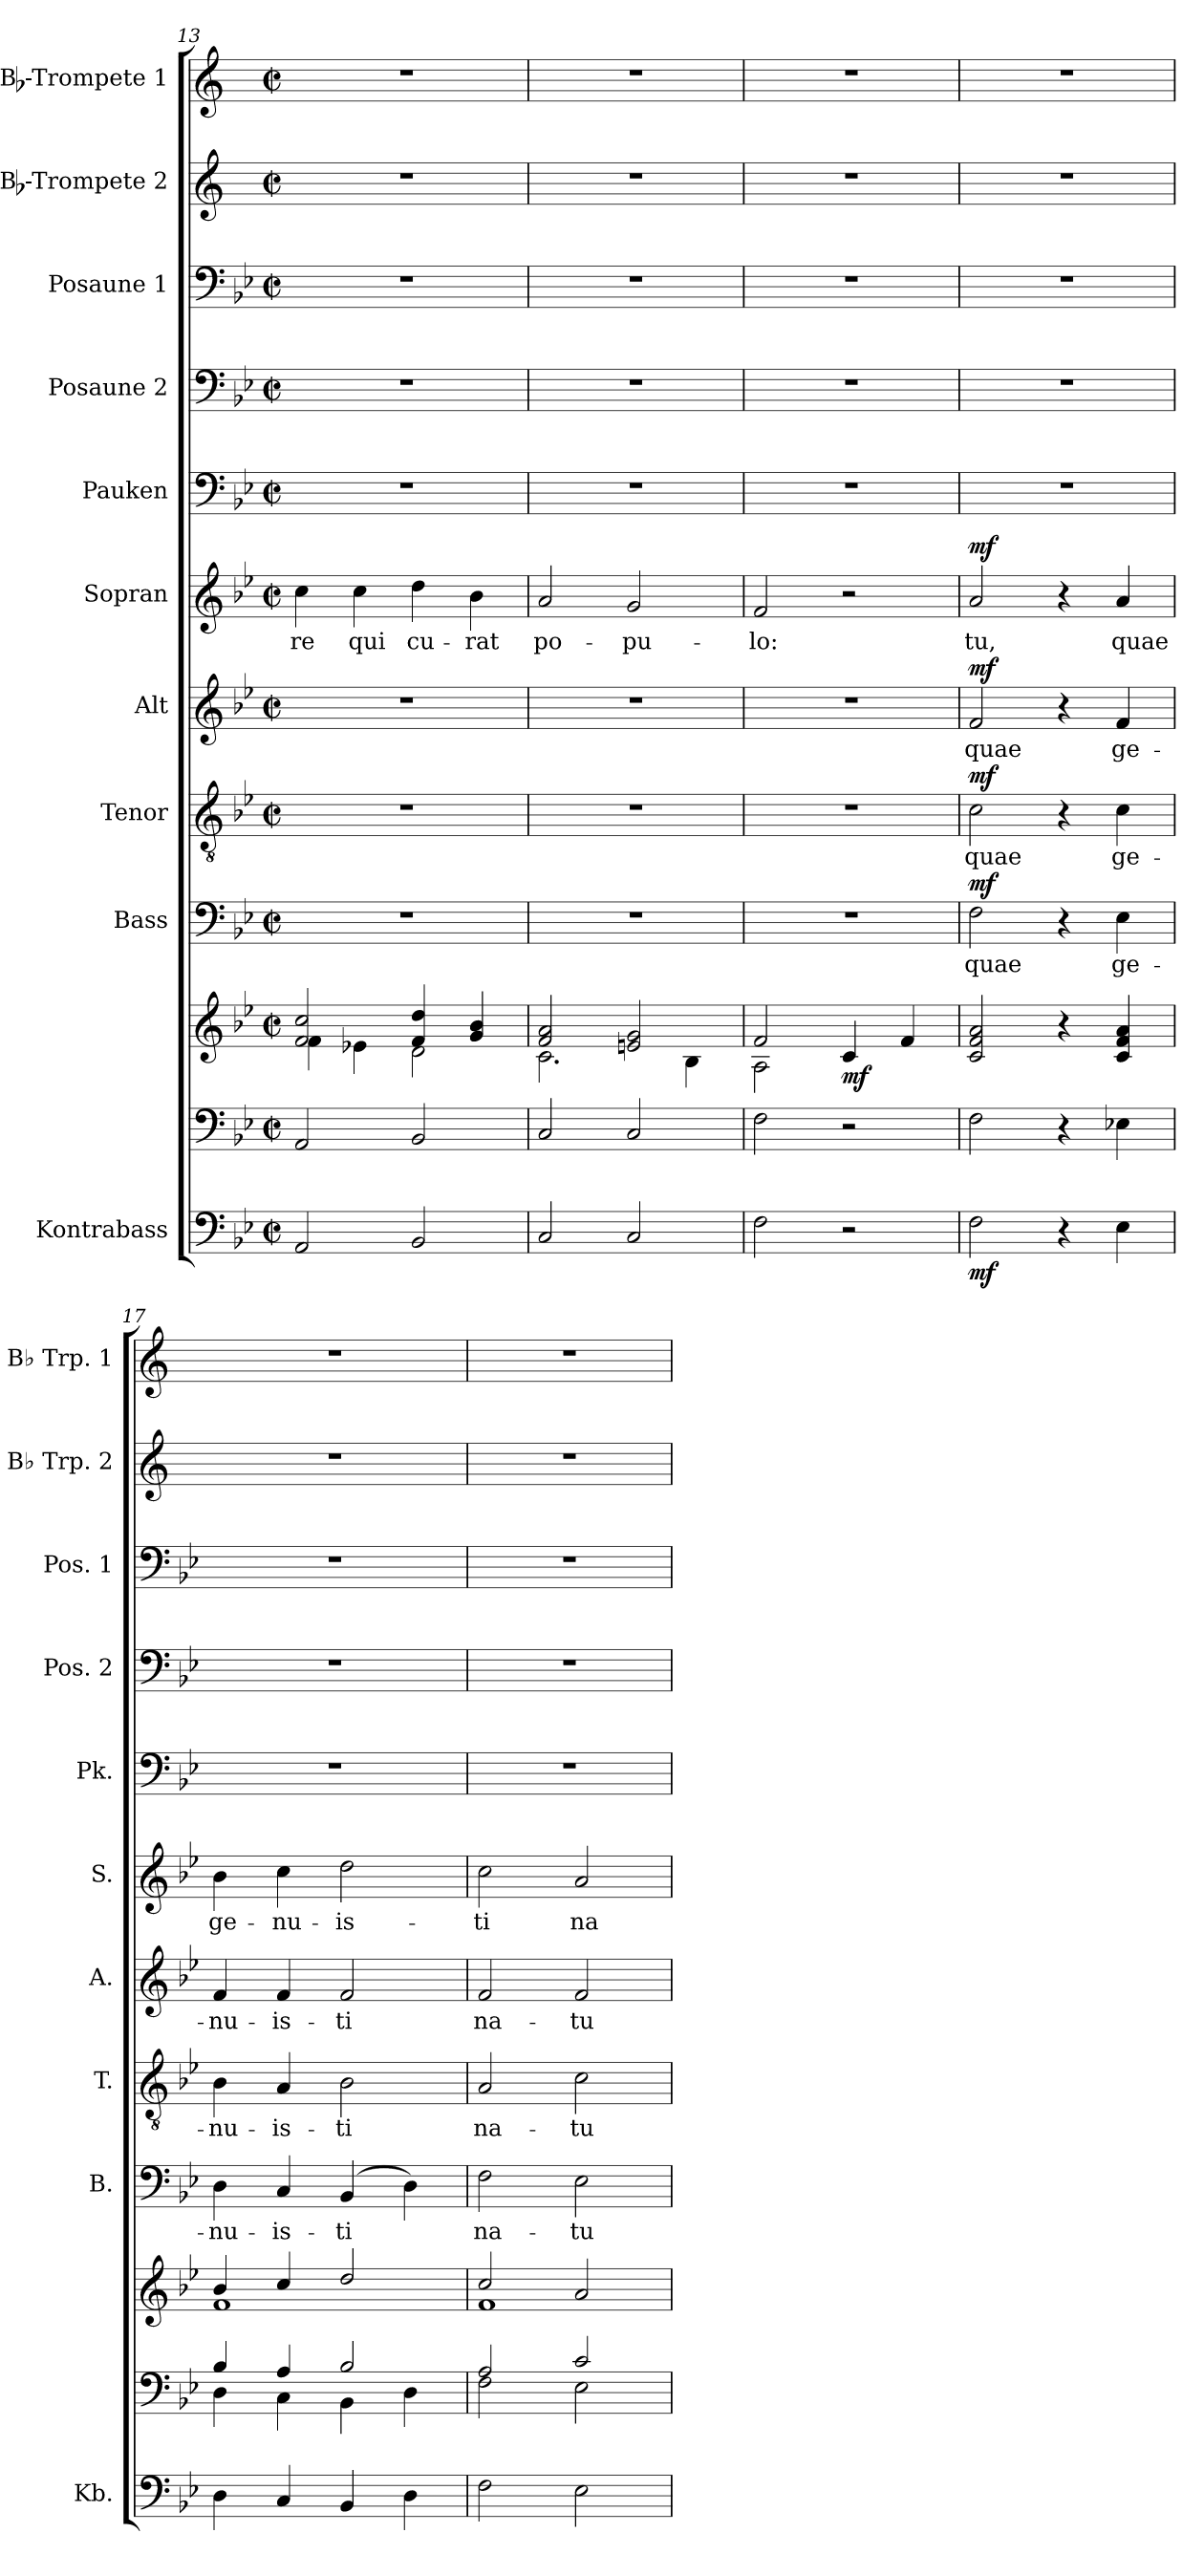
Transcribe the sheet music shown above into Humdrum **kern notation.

**kern	**dynam	**kern	**kern	**dynam	**kern	**text	**dynam	**kern	**text	**dynam	**kern	**text	**dynam	**kern	**text	**dynam	**kern	**kern	**kern	**kern	**kern
*part11	*part11	*part10	*part10	*part10	*part9	*part9	*part9	*part8	*part8	*part8	*part7	*part7	*part7	*part6	*part6	*part6	*part5	*part4	*part3	*part2	*part1
*staff12	*staff12	*staff11	*staff10	*staff10/11	*staff9	*staff9	*staff9	*staff8	*staff8	*staff8	*staff7	*staff7	*staff7	*staff6	*staff6	*staff6	*staff5	*staff4	*staff3	*staff2	*staff1
*I"Kontrabass	*	*	*	*	*I"Bass	*	*	*I"Tenor	*	*	*I"Alt	*	*	*I"Sopran	*	*	*I"Pauken	*I"Posaune 2	*I"Posaune 1	*I"Bb-Trompete 2	*I"Bb-Trompete 1
*I'Kb.	*	*	*	*	*I'B.	*	*	*I'T.	*	*	*I'A.	*	*	*I'S.	*	*	*I'Pk.	*I'Pos. 2	*I'Pos. 1	*I'Bb Trp. 2	*I'Bb Trp. 1
*clefF4	*	*clefF4	*clefG2	*	*clefF4	*	*	*clefGv2	*	*	*clefG2	*	*	*clefG2	*	*	*clefF4	*clefF4	*clefF4	*clefG2	*clefG2
*ITrd7c12	*	*	*	*	*	*	*	*	*	*	*	*	*	*	*	*	*	*	*	*ITrd1c2	*ITrd1c2
*k[b-e-]	*	*k[b-e-]	*k[b-e-]	*	*k[b-e-]	*	*	*k[b-e-]	*	*	*k[b-e-]	*	*	*k[b-e-]	*	*	*k[b-e-]	*k[b-e-]	*k[b-e-]	*k[b-e-]	*k[b-e-]
*B-:	*	*B-:	*B-:	*	*B-:	*	*	*B-:	*	*	*B-:	*	*	*B-:	*	*	*B-:	*B-:	*B-:	*B-:	*B-:
*M2/2	*	*M2/2	*M2/2	*	*M2/2	*	*	*M2/2	*	*	*M2/2	*	*	*M2/2	*	*	*M2/2	*M2/2	*M2/2	*M2/2	*M2/2
*met(c|)	*	*met(c|)	*met(c|)	*	*met(c|)	*	*	*met(c|)	*	*	*met(c|)	*	*	*met(c|)	*	*	*met(c|)	*met(c|)	*met(c|)	*met(c|)	*met(c|)
=13	=13	=13	=13	=13	=13	=13	=13	=13	=13	=13	=13	=13	=13	=13	=13	=13	=13	=13	=13	=13	=13
*	*	*	*^	*	*	*	*	*	*	*	*	*	*	*	*	*	*	*	*	*	*
!	!	!	!	!	!	!	!	!	!	!	!	!	!	!	!	!LO:LY:b	!	!	!	!	!	!
2AAA/	.	2AA/	2f/ 2cc/	4f\	.	1r	.	.	1r	.	.	1r	.	.	4cc\	-re	.	1r	1r	1r	1r	1r
!	!	!	!	!	!	!	!	!	!	!	!	!	!	!	!	!LO:LY:b	!	!	!	!	!	!
.	.	.	.	4e-X\	.	.	.	.	.	.	.	.	.	.	4cc\	qui	.	.	.	.	.	.
!	!	!	!	!	!	!	!	!	!	!	!	!	!	!	!	!LO:LY:b	!	!	!	!	!	!
2BBB-/	.	2BB-/	4f/ 4dd/	2d\	.	.	.	.	.	.	.	.	.	.	4dd\	cu-	.	.	.	.	.	.
!	!	!	!	!	!	!	!	!	!	!	!	!	!	!	!	!LO:LY:b	!	!	!	!	!	!
.	.	.	4g/ 4b-/	.	.	.	.	.	.	.	.	.	.	.	4b-\	-rat	.	.	.	.	.	.
=14	=14	=14	=14	=14	=14	=14	=14	=14	=14	=14	=14	=14	=14	=14	=14	=14	=14	=14	=14	=14	=14	=14
!	!	!	!	!	!	!	!	!	!	!	!	!	!	!	!	!LO:LY:b	!	!	!	!	!	!
2CC/	.	2C/	2f/ 2a/	2.c\	.	1r	.	.	1r	.	.	1r	.	.	2a/	po-	.	1r	1r	1r	1r	1r
!	!	!	!	!	!	!	!	!	!	!	!	!	!	!	!	!LO:LY:b	!	!	!	!	!	!
2CC/	.	2C/	2en/ 2g/	.	.	.	.	.	.	.	.	.	.	.	2g/	-pu-	.	.	.	.	.	.
.	.	.	.	4B-\	.	.	.	.	.	.	.	.	.	.	.	.	.	.	.	.	.	.
=15	=15	=15	=15	=15	=15	=15	=15	=15	=15	=15	=15	=15	=15	=15	=15	=15	=15	=15	=15	=15	=15	=15
!	!	!	!	!	!	!	!	!	!	!	!	!	!	!	!	!LO:LY:b	!	!	!	!	!	!
2FF\	.	2F\	2f/	2A\	.	1r	.	.	1r	.	.	1r	.	.	2f/	-lo:	.	1r	1r	1r	1r	1r
!	!	!	!	!	!LO:DY:b	!	!	!	!	!	!	!	!	!	!	!	!	!	!	!	!	!
2r	.	2r	4c/	2ryy	mf	.	.	.	.	.	.	.	.	.	2r	.	.	.	.	.	.	.
.	.	.	4f/	.	.	.	.	.	.	.	.	.	.	.	.	.	.	.	.	.	.	.
*	*	*	*v	*v	*	*	*	*	*	*	*	*	*	*	*	*	*	*	*	*	*	*
=16	=16	=16	=16	=16	=16	=16	=16	=16	=16	=16	=16	=16	=16	=16	=16	=16	=16	=16	=16	=16	=16
!	!LO:DY:b	!	!	!	!	!LO:LY:b	!LO:DY:a	!	!LO:LY:b	!LO:DY:a	!	!LO:LY:b	!LO:DY:a	!	!LO:LY:b	!LO:DY:a	!	!	!	!	!
2FF\	mf	2F\	2c/ 2f/ 2a/	.	2F\	quae	mf	2c\	quae	mf	2f/	quae	mf	2a/	tu,	mf	1r	1r	1r	1r	1r
4r	.	4r	4r	.	4r	.	.	4r	.	.	4r	.	.	4r	.	.	.	.	.	.	.
!	!	!	!	!	!	!LO:LY:b	!	!	!LO:LY:b	!	!	!LO:LY:b	!	!	!LO:LY:b	!	!	!	!	!	!
4EE-\	.	4E-X\	4c/ 4f/ 4a/	.	4E-\	ge-	.	4c\	ge-	.	4f/	ge-	.	4a/	quae	.	.	.	.	.	.
=17	=17	=17	=17	=17	=17	=17	=17	=17	=17	=17	=17	=17	=17	=17	=17	=17	=17	=17	=17	=17	=17
*	*	*^	*^	*	*	*	*	*	*	*	*	*	*	*	*	*	*	*	*	*	*
!	!	!	!	!	!	!	!	!LO:LY:b	!	!	!LO:LY:b	!	!	!LO:LY:b	!	!	!LO:LY:b	!	!	!	!	!	!
4DD\	.	4B-/	4D\	4b-/	1f	.	4D\	-nu-	.	4B-\	-nu-	.	4f/	-nu-	.	4b-\	ge-	.	1r	1r	1r	1r	1r
!	!	!	!	!	!	!	!	!LO:LY:b	!	!	!LO:LY:b	!	!	!LO:LY:b	!	!	!LO:LY:b	!	!	!	!	!	!
4CC/	.	4A/	4C\	4cc/	.	.	4C/	-is-	.	4A/	-is-	.	4f/	-is-	.	4cc\	-nu-	.	.	.	.	.	.
!	!	!	!	!	!	!	!	!LO:LY:b	!	!	!LO:LY:b	!	!	!LO:LY:b	!	!	!LO:LY:b	!	!	!	!	!	!
4BBB-/	.	2B-/	4BB-\	2dd/	.	.	(4BB-/	-ti	.	2B-\	-ti	.	2f/	-ti	.	2dd\	-is-	.	.	.	.	.	.
4DD\	.	.	4D\	.	.	.	4D\)	.	.	.	.	.	.	.	.	.	.	.	.	.	.	.	.
=18	=18	=18	=18	=18	=18	=18	=18	=18	=18	=18	=18	=18	=18	=18	=18	=18	=18	=18	=18	=18	=18	=18	=18
!	!	!	!	!	!	!	!	!LO:LY:b	!	!	!LO:LY:b	!	!	!LO:LY:b	!	!	!LO:LY:b	!	!	!	!	!	!
2FF\	.	2A/	2F\	2cc/	1f	.	2F\	na-	.	2A/	na-	.	2f/	na-	.	2cc\	-ti	.	1r	1r	1r	1r	1r
!	!	!	!	!	!	!	!	!LO:LY:b	!	!	!LO:LY:b	!	!	!LO:LY:b	!	!	!LO:LY:b	!	!	!	!	!	!
2EE-\	.	2c/	2E-\	2a/	.	.	2E-\	-tu-	.	2c\	-tu-	.	2f/	-tu-	.	2a/	na-	.	.	.	.	.	.
*	*	*v	*v	*	*	*	*	*	*	*	*	*	*	*	*	*	*	*	*	*	*	*	*
*	*	*	*v	*v	*	*	*	*	*	*	*	*	*	*	*	*	*	*	*	*	*	*
=	=	=	=	=	=	=	=	=	=	=	=	=	=	=	=	=	=	=	=	=	=
*-	*-	*-	*-	*-	*-	*-	*-	*-	*-	*-	*-	*-	*-	*-	*-	*-	*-	*-	*-	*-	*-
